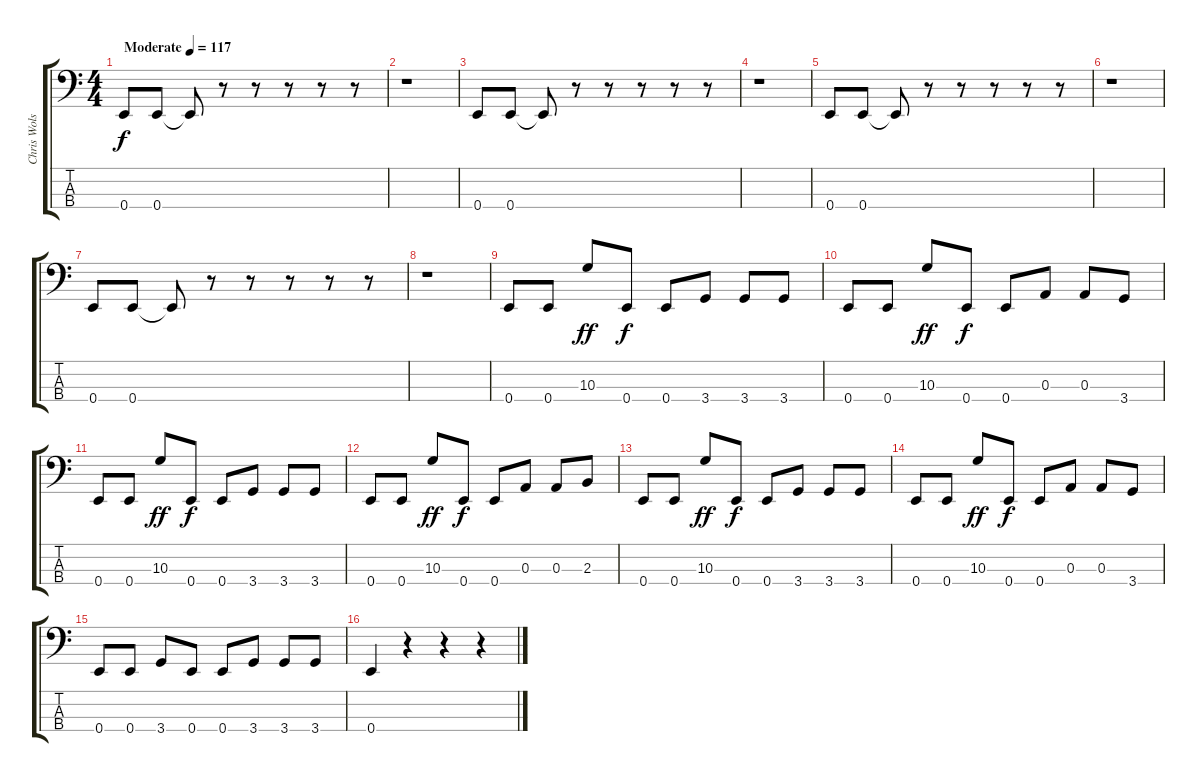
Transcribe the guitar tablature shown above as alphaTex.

\track ("Chris Wolstenholme" "Chris Wols") {instrument electricbassfinger}
\staff {score tabs}
\tuning (G2 D2 A1 E1) {hide}
\ts (4 4)
\tempo (117 "Moderate")
\clef f4
\ks c
0.4.8{dy f instrument electricbassfinger} 0.4.8 0.4{t}.8 r.8 r.8 r.8 r.8 r.8 |
r.1 |
0.4.8 0.4.8 0.4{t}.8 r.8 r.8 r.8 r.8 r.8 |
r.1 |
0.4.8 0.4.8 0.4{t}.8 r.8 r.8 r.8 r.8 r.8 |
r.1 |
0.4.8 0.4.8 0.4{t}.8 r.8 r.8 r.8 r.8 r.8 |
r.1 |
0.4.8 0.4.8 10.3.8{dy ff} 0.4.8{dy f} 0.4.8 3.4.8 3.4.8 3.4.8 |
0.4.8 0.4.8 10.3.8{dy ff} 0.4.8{dy f} 0.4.8 0.3.8 0.3.8 3.4.8 |
0.4.8 0.4.8 10.3.8{dy ff} 0.4.8{dy f} 0.4.8 3.4.8 3.4.8 3.4.8 |
0.4.8 0.4.8 10.3.8{dy ff} 0.4.8{dy f} 0.4.8 0.3.8 0.3.8 2.3.8 |
0.4.8 0.4.8 10.3.8{dy ff} 0.4.8{dy f} 0.4.8 3.4.8 3.4.8 3.4.8 |
0.4.8 0.4.8 10.3.8{dy ff} 0.4.8{dy f} 0.4.8 0.3.8 0.3.8 3.4.8 |
0.4.8 0.4.8 3.4.8 0.4.8 0.4.8 3.4.8 3.4.8 3.4.8 |
0.4.4 r.4 r.4 r.4
